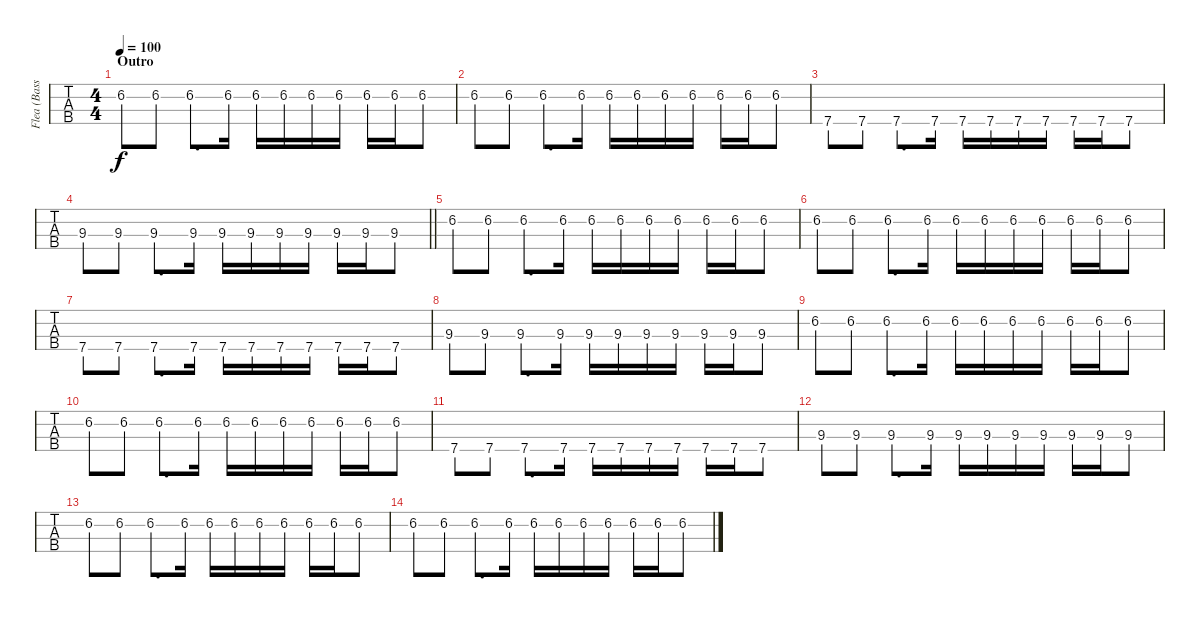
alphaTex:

\track ("Flea (Bass)" "Flea (Bass") {instrument electricbassfinger}
\staff {tabs}
\tuning (G2 D2 A1 E1) {hide}
\ts (4 4)
\section ("" "Outro")
\tempo 100
\clef f4
\ks b
6.2.8{dy f} 6.2.8 6.2.8{d} 6.2.16 6.2.16 6.2.16 6.2.16 6.2.16 6.2.16 6.2.16 6.2.8 |
6.2.8 6.2.8 6.2.8{d} 6.2.16 6.2.16 6.2.16 6.2.16 6.2.16 6.2.16 6.2.16 6.2.8 |
7.4.8 7.4.8 7.4.8{d} 7.4.16 7.4.16 7.4.16 7.4.16 7.4.16 7.4.16 7.4.16 7.4.8 |
\barLineRight lightlight
9.3.8 9.3.8 9.3.8{d} 9.3.16 9.3.16 9.3.16 9.3.16 9.3.16 9.3.16 9.3.16 9.3.8 |
6.2.8 6.2.8 6.2.8{d} 6.2.16 6.2.16 6.2.16 6.2.16 6.2.16 6.2.16 6.2.16 6.2.8 |
6.2.8 6.2.8 6.2.8{d} 6.2.16 6.2.16 6.2.16 6.2.16 6.2.16 6.2.16 6.2.16 6.2.8 |
7.4.8 7.4.8 7.4.8{d} 7.4.16 7.4.16 7.4.16 7.4.16 7.4.16 7.4.16 7.4.16 7.4.8 |
9.3.8 9.3.8 9.3.8{d} 9.3.16 9.3.16 9.3.16 9.3.16 9.3.16 9.3.16 9.3.16 9.3.8 |
6.2.8 6.2.8 6.2.8{d} 6.2.16 6.2.16 6.2.16 6.2.16 6.2.16 6.2.16 6.2.16 6.2.8 |
6.2.8 6.2.8 6.2.8{d} 6.2.16 6.2.16 6.2.16 6.2.16 6.2.16 6.2.16 6.2.16 6.2.8 |
7.4.8 7.4.8 7.4.8{d} 7.4.16 7.4.16 7.4.16 7.4.16 7.4.16 7.4.16 7.4.16 7.4.8 |
9.3.8 9.3.8 9.3.8{d} 9.3.16 9.3.16 9.3.16 9.3.16 9.3.16 9.3.16 9.3.16 9.3.8 |
6.2.8 6.2.8 6.2.8{d} 6.2.16 6.2.16 6.2.16 6.2.16 6.2.16 6.2.16 6.2.16 6.2.8 |
6.2.8 6.2.8 6.2.8{d} 6.2.16 6.2.16 6.2.16 6.2.16 6.2.16 6.2.16 6.2.16 6.2.8
